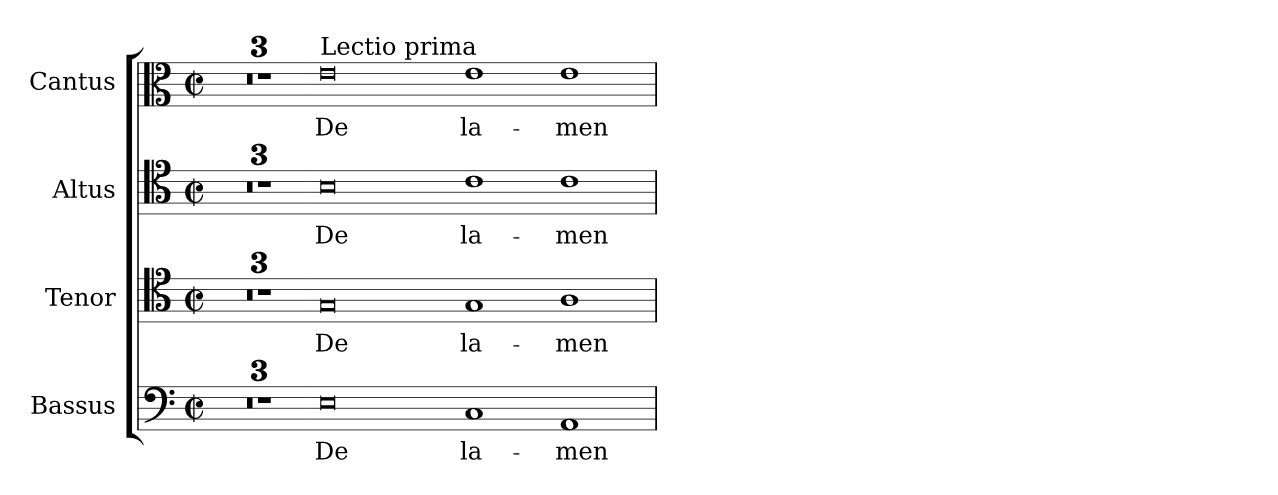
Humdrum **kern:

**kern	**text	**kern	**text	**kern	**text	**kern	**text
*part4	*part4	*part3	*part3	*part2	*part2	*part1	*part1
*staff4	*staff4	*staff3	*staff3	*staff2	*staff2	*staff1	*staff1
*I"Bassus	*	*I"Tenor	*	*I"Altus	*	*I"Cantus	*
*clefF4	*	*clefC4	*	*clefC4	*	*clefC3	*
*k[]	*	*k[]	*	*k[]	*	*k[]	*
*C:	*	*C:	*	*C:	*	*C:	*
*M2/2	*	*M2/2	*	*M2/2	*	*M2/2	*
*met(c|)	*	*met(c|)	*	*met(c|)	*	*met(c|)	*
=1	=1	=1	=1	=1	=1	=1	=1
1ryy	.	1ryy	.	1ryy	.	1ryy	.
=2	=2	=2	=2	=2	=2	=2	=2
1r	.	1r	.	1r	.	1r	.
=3	=3	=3	=3	=3	=3	=3	=3
*	*	*clefGv2	*	*clefGv2	*	*clefGv2	*
1ryy	.	1ryy	.	1ryy	.	1ryy	.
=4-	=4-	=4-	=4-	=4-	=4-	=4-	=4-
!	!	!	!	!	!	!LO:TX:a:t=Lectio prima	!
!	!LO:LY:b	!	!LO:LY:b	!	!LO:LY:b	!	!LO:LY:b
0E	De	0G	De	0B	De	0e	De
!	!LO:LY:b	!	!LO:LY:b	!	!LO:LY:b	!	!LO:LY:b
1C	la-	1G	la-	1c	la-	1e	la-
!	!LO:LY:b	!	!LO:LY:b	!	!LO:LY:b	!	!LO:LY:b
1AA	-men-	1A	-men-	1c	-men-	1e	-men-
=	=	=	=	=	=	=	=
*-	*-	*-	*-	*-	*-	*-	*-
